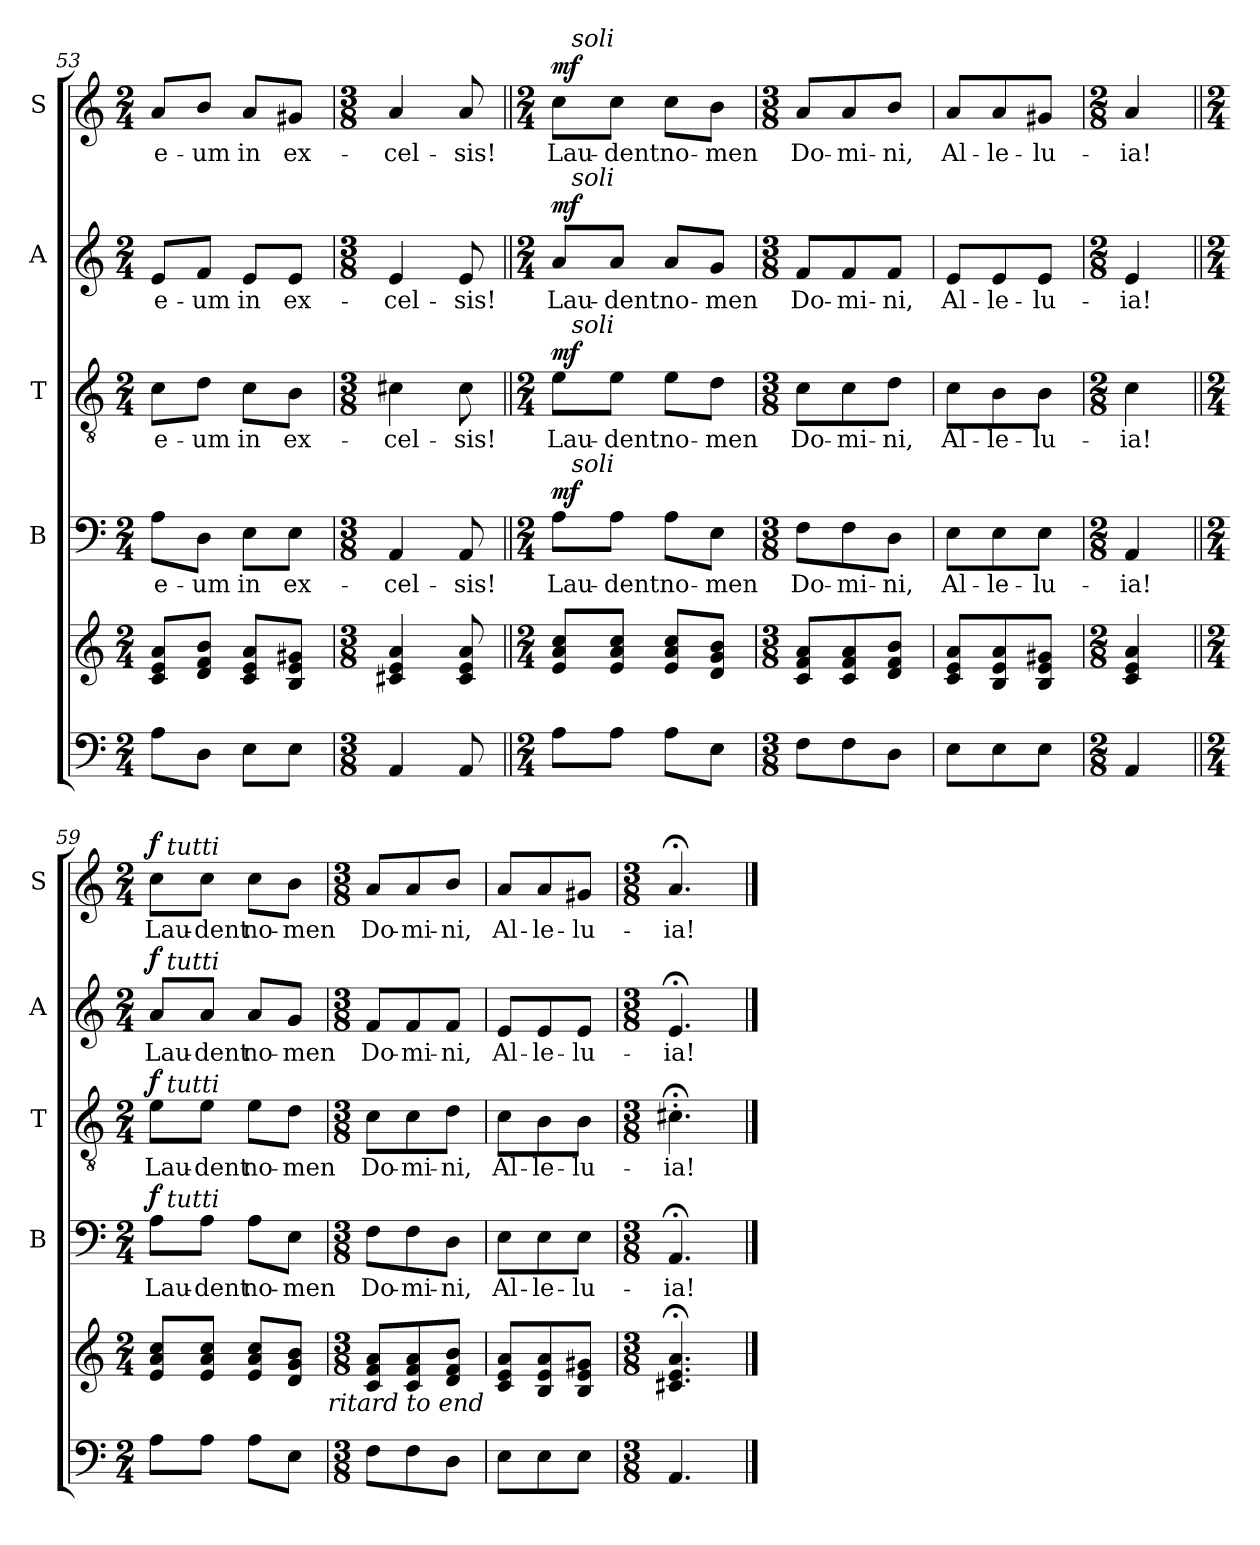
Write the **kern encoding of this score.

**kern	**kern	**kern	**text	**dynam	**kern	**text	**dynam	**kern	**text	**dynam	**kern	**text	**dynam
*part5	*part5	*part4	*part4	*part4	*part3	*part3	*part3	*part2	*part2	*part2	*part1	*part1	*part1
*staff6	*staff5	*staff4	*staff4	*staff4	*staff3	*staff3	*staff3	*staff2	*staff2	*staff2	*staff1	*staff1	*staff1
*	*	*I"B	*	*	*I"T	*	*	*I"A	*	*	*I"S	*	*
*	*	*I'B	*	*	*I'T	*	*	*I'A	*	*	*I'S	*	*
*clefF4	*clefG2	*clefF4	*	*	*clefGv2	*	*	*clefG2	*	*	*clefG2	*	*
*k[]	*k[]	*k[]	*	*	*k[]	*	*	*k[]	*	*	*k[]	*	*
*C:	*C:	*C:	*	*	*C:	*	*	*C:	*	*	*C:	*	*
*M2/4	*M2/4	*M2/4	*	*	*M2/4	*	*	*M2/4	*	*	*M2/4	*	*
=53	=53	=53	=53	=53	=53	=53	=53	=53	=53	=53	=53	=53	=53
8A\L	8c/ 8e/ 8a/L	8A\L	e-	.	8c\L	e-	.	8e/L	e-	.	8a/L	e-	.
8D\J	8d/ 8f/ 8b/J	8D\J	-um	.	8d\J	-um	.	8f/J	-um	.	8b/J	-um	.
8E\L	8c/ 8e/ 8a/L	8E\L	in	.	8c\L	in	.	8e/L	in	.	8a/L	in	.
8E\J	8B/ 8e/ 8g#X/J	8E\J	ex-	.	8B\J	ex-	.	8e/J	ex-	.	8g#X/J	ex-	.
=54	=54	=54	=54	=54	=54	=54	=54	=54	=54	=54	=54	=54	=54
*M3/8	*M3/8	*M3/8	*	*	*M3/8	*	*	*M3/8	*	*	*M3/8	*	*
4AA/	4c#X/ 4e/ 4a/	4AA/	-cel-	.	4c#X\	-cel-	.	4e/	-cel-	.	4a/	-cel-	.
8AA/	8c#/ 8e/ 8a/	8AA/	-sis!	.	8c#\	-sis!	.	8e/	-sis!	.	8a/	-sis!	.
!!LO:PB:g=z
=55||	=55||	=55||	=55||	=55||	=55||	=55||	=55||	=55||	=55||	=55||	=55||	=55||	=55||
*M2/4	*M2/4	*M2/4	*	*	*M2/4	*	*	*M2/4	*	*	*M2/4	*	*
!	!	!	!	!LO:DY:a	!	!	!LO:DY:a	!	!	!LO:DY:a	!	!	!LO:DY:a
*	*	*^	*	*	*^	*	*	*^	*	*	*^	*	*
8A\L	8e/ 8a/ 8cc/L	8A\L	32ryy	Lau-	mf	8e\L	32ryy	Lau-	mf	8a/L	32ryy	Lau-	mf	8cc\L	32ryy	Lau-	mf
!	!	!	!	!	!	!	!	!	!	!	!	!	!	!	!LO:TX:a:i:t=soli	!	!
!	!	!	!	!	!	!	!	!	!	!	!LO:TX:a:i:t=soli	!	!	!	!	!	!
!	!	!	!	!	!	!	!LO:TX:a:i:t=soli	!	!	!	!	!	!	!	!	!	!
!	!	!	!LO:TX:a:i:t=soli	!	!	!	!	!	!	!	!	!	!	!	!	!	!
.	.	.	4...ryy	.	.	.	4...ryy	.	.	.	4...ryy	.	.	.	4...ryy	.	.
8A\J	8e/ 8a/ 8cc/J	8A\J	.	-dent	.	8e\J	.	-dent	.	8a/J	.	-dent	.	8cc\J	.	-dent	.
8A\L	8e/ 8a/ 8cc/L	8A\L	.	no-	.	8e\L	.	no-	.	8a/L	.	no-	.	8cc\L	.	no-	.
8E\J	8d/ 8g/ 8b/J	8E\J	.	-men	.	8d\J	.	-men	.	8g/J	.	-men	.	8b\J	.	-men	.
*	*	*v	*v	*	*	*	*	*	*	*v	*v	*	*	*v	*v	*	*
*	*	*	*	*	*v	*v	*	*	*	*	*	*	*	*
=56	=56	=56	=56	=56	=56	=56	=56	=56	=56	=56	=56	=56	=56
*M3/8	*M3/8	*M3/8	*	*	*M3/8	*	*	*M3/8	*	*	*M3/8	*	*
8F\L	8c/ 8f/ 8a/L	8F\L	Do-	.	8c\L	Do-	.	8f/L	Do-	.	8a/L	Do-	.
8F\	8c/ 8f/ 8a/	8F\	-mi-	.	8c\	-mi-	.	8f/	-mi-	.	8a/	-mi-	.
8D\J	8d/ 8f/ 8b/J	8D\J	-ni,	.	8d\J	-ni,	.	8f/J	-ni,	.	8b/J	-ni,	.
=57	=57	=57	=57	=57	=57	=57	=57	=57	=57	=57	=57	=57	=57
8E\L	8c/ 8e/ 8a/L	8E\L	Al-	.	8c\L	Al-	.	8e/L	Al-	.	8a/L	Al-	.
8E\	8B/ 8e/ 8a/	8E\	-le-	.	8B\	-le-	.	8e/	-le-	.	8a/	-le-	.
8E\J	8B/ 8e/ 8g#X/J	8E\J	-lu-	.	8B\J	-lu-	.	8e/J	-lu-	.	8g#X/J	-lu-	.
=58	=58	=58	=58	=58	=58	=58	=58	=58	=58	=58	=58	=58	=58
*M2/8	*M2/8	*M2/8	*	*	*M2/8	*	*	*M2/8	*	*	*M2/8	*	*
4AA/	4c/ 4e/ 4a/	4AA/	-ia!	.	4c\	-ia!	.	4e/	-ia!	.	4a/	-ia!	.
!!LO:LB:g=z
=59||	=59||	=59||	=59||	=59||	=59||	=59||	=59||	=59||	=59||	=59||	=59||	=59||	=59||
*M2/4	*M2/4	*M2/4	*	*	*M2/4	*	*	*M2/4	*	*	*M2/4	*	*
!	!	!	!	!LO:DY:a	!	!	!LO:DY:a	!	!	!LO:DY:a	!	!	!LO:DY:a
*	*	*^	*	*	*^	*	*	*^	*	*	*^	*	*
8A\L	8e/ 8a/ 8cc/L	8A\L	32ryy	Lau-	f	8e\L	32ryy	Lau-	f	8a/L	32ryy	Lau-	f	8cc\L	32ryy	Lau-	f
!	!	!	!	!	!	!	!	!	!	!	!	!	!	!	!LO:TX:a:i:t=tutti	!	!
!	!	!	!	!	!	!	!	!	!	!	!LO:TX:a:i:t=tutti	!	!	!	!	!	!
!	!	!	!	!	!	!	!LO:TX:a:i:t=tutti	!	!	!	!	!	!	!	!	!	!
!	!	!	!LO:TX:a:i:t=tutti	!	!	!	!	!	!	!	!	!	!	!	!	!	!
.	.	.	4...ryy	.	.	.	4...ryy	.	.	.	4...ryy	.	.	.	4...ryy	.	.
8A\J	8e/ 8a/ 8cc/J	8A\J	.	-dent	.	8e\J	.	-dent	.	8a/J	.	-dent	.	8cc\J	.	-dent	.
8A\L	8e/ 8a/ 8cc/L	8A\L	.	no-	.	8e\L	.	no-	.	8a/L	.	no-	.	8cc\L	.	no-	.
8E\J	8d/ 8g/ 8b/J	8E\J	.	-men	.	8d\J	.	-men	.	8g/J	.	-men	.	8b\J	.	-men	.
!	!	!	!	!	!	!	!	!	!	!	!	!	!	!LO:TX:a:i:t=ritard to end	!	!	!
!	!	!	!	!	!	!	!	!	!	!LO:TX:a:i:t=ritard to end	!	!	!	!	!	!	!
!	!	!	!	!	!	!LO:TX:a:i:t=ritard to end	!	!	!	!	!	!	!	!	!	!	!
!	!	!LO:TX:a:i:t=ritard to end	!	!	!	!	!	!	!	!	!	!	!	!	!	!	!
!	!LO:TX:b:i:t=ritard to end	!	!	!	!	!	!	!	!	!	!	!	!	!	!	!	!
*	*	*v	*v	*	*	*	*	*	*	*v	*v	*	*	*v	*v	*	*
*	*	*	*	*	*v	*v	*	*	*	*	*	*	*	*
=60	=60	=60	=60	=60	=60	=60	=60	=60	=60	=60	=60	=60	=60
*M3/8	*M3/8	*M3/8	*	*	*M3/8	*	*	*M3/8	*	*	*M3/8	*	*
8F\L	8c/ 8f/ 8a/L	8F\L	Do-	.	8c\L	Do-	.	8f/L	Do-	.	8a/L	Do-	.
8F\	8c/ 8f/ 8a/	8F\	-mi-	.	8c\	-mi-	.	8f/	-mi-	.	8a/	-mi-	.
8D\J	8d/ 8f/ 8b/J	8D\J	-ni,	.	8d\J	-ni,	.	8f/J	-ni,	.	8b/J	-ni,	.
=61	=61	=61	=61	=61	=61	=61	=61	=61	=61	=61	=61	=61	=61
8E\L	8c/ 8e/ 8a/L	8E\L	Al-	.	8c\L	Al-	.	8e/L	Al-	.	8a/L	Al-	.
8E\	8B/ 8e/ 8a/	8E\	-le-	.	8B\	-le-	.	8e/	-le-	.	8a/	-le-	.
8E\J	8B/ 8e/ 8g#X/J	8E\J	-lu-	.	8B\J	-lu-	.	8e/J	-lu-	.	8g#X/J	-lu-	.
=62	=62	=62	=62	=62	=62	=62	=62	=62	=62	=62	=62	=62	=62
*M3/8	*M3/8	*M3/8	*	*	*M3/8	*	*	*M3/8	*	*	*M3/8	*	*
4.AA/	4.c#X/;< 4.e/;< 4.a/;<	4.AA;</	-ia!	.	4.c#X;<'>\	-ia!	.	4.e;</	-ia!	.	4.a;</	-ia!	.
==	==	==	==	==	==	==	==	==	==	==	==	==	==
*-	*-	*-	*-	*-	*-	*-	*-	*-	*-	*-	*-	*-	*-
